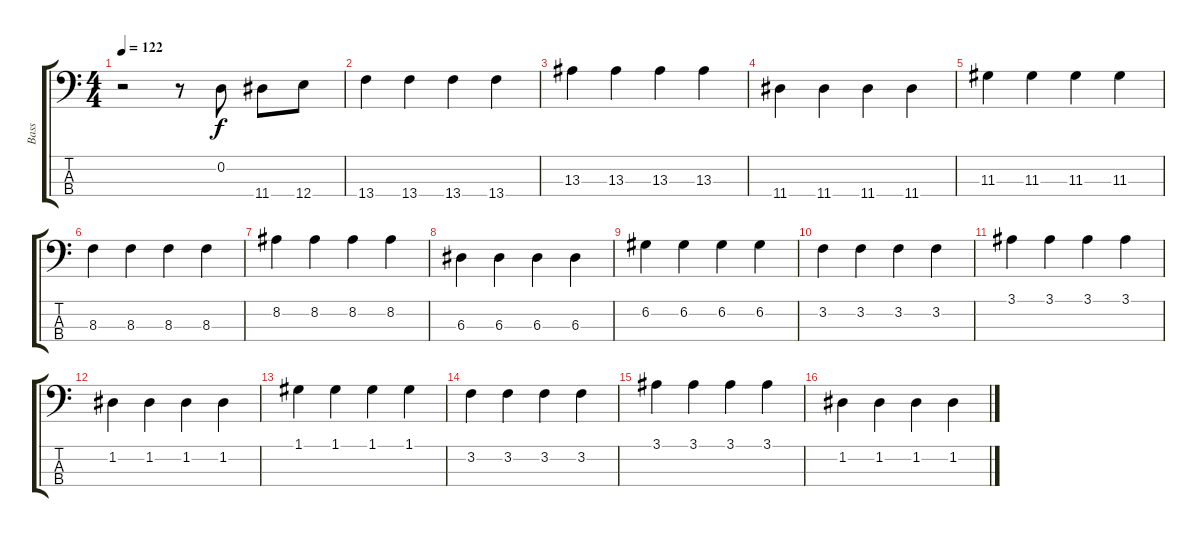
\track ("Bass" "Bass") {instrument slapbass2}
\staff {score tabs}
\tuning (G2 D2 A1 E1) {hide}
\ts (4 4)
\tempo 122
\clef f4
\ks c
r.2{dy f} r.8 0.2.8 11.4.8 12.4.8 |
13.4.4 13.4.4 13.4.4 13.4.4 |
13.3.4 13.3.4 13.3.4 13.3.4 |
11.4.4 11.4.4 11.4.4 11.4.4 |
11.3.4 11.3.4 11.3.4 11.3.4 |
8.3.4 8.3.4 8.3.4 8.3.4 |
8.2.4 8.2.4 8.2.4 8.2.4 |
6.3.4 6.3.4 6.3.4 6.3.4 |
6.2.4 6.2.4 6.2.4 6.2.4 |
3.2.4 3.2.4 3.2.4 3.2.4 |
3.1.4 3.1.4 3.1.4 3.1.4 |
1.2.4 1.2.4 1.2.4 1.2.4 |
1.1.4 1.1.4 1.1.4 1.1.4 |
3.2.4 3.2.4 3.2.4 3.2.4 |
3.1.4 3.1.4 3.1.4 3.1.4 |
1.2.4 1.2.4 1.2.4 1.2.4
